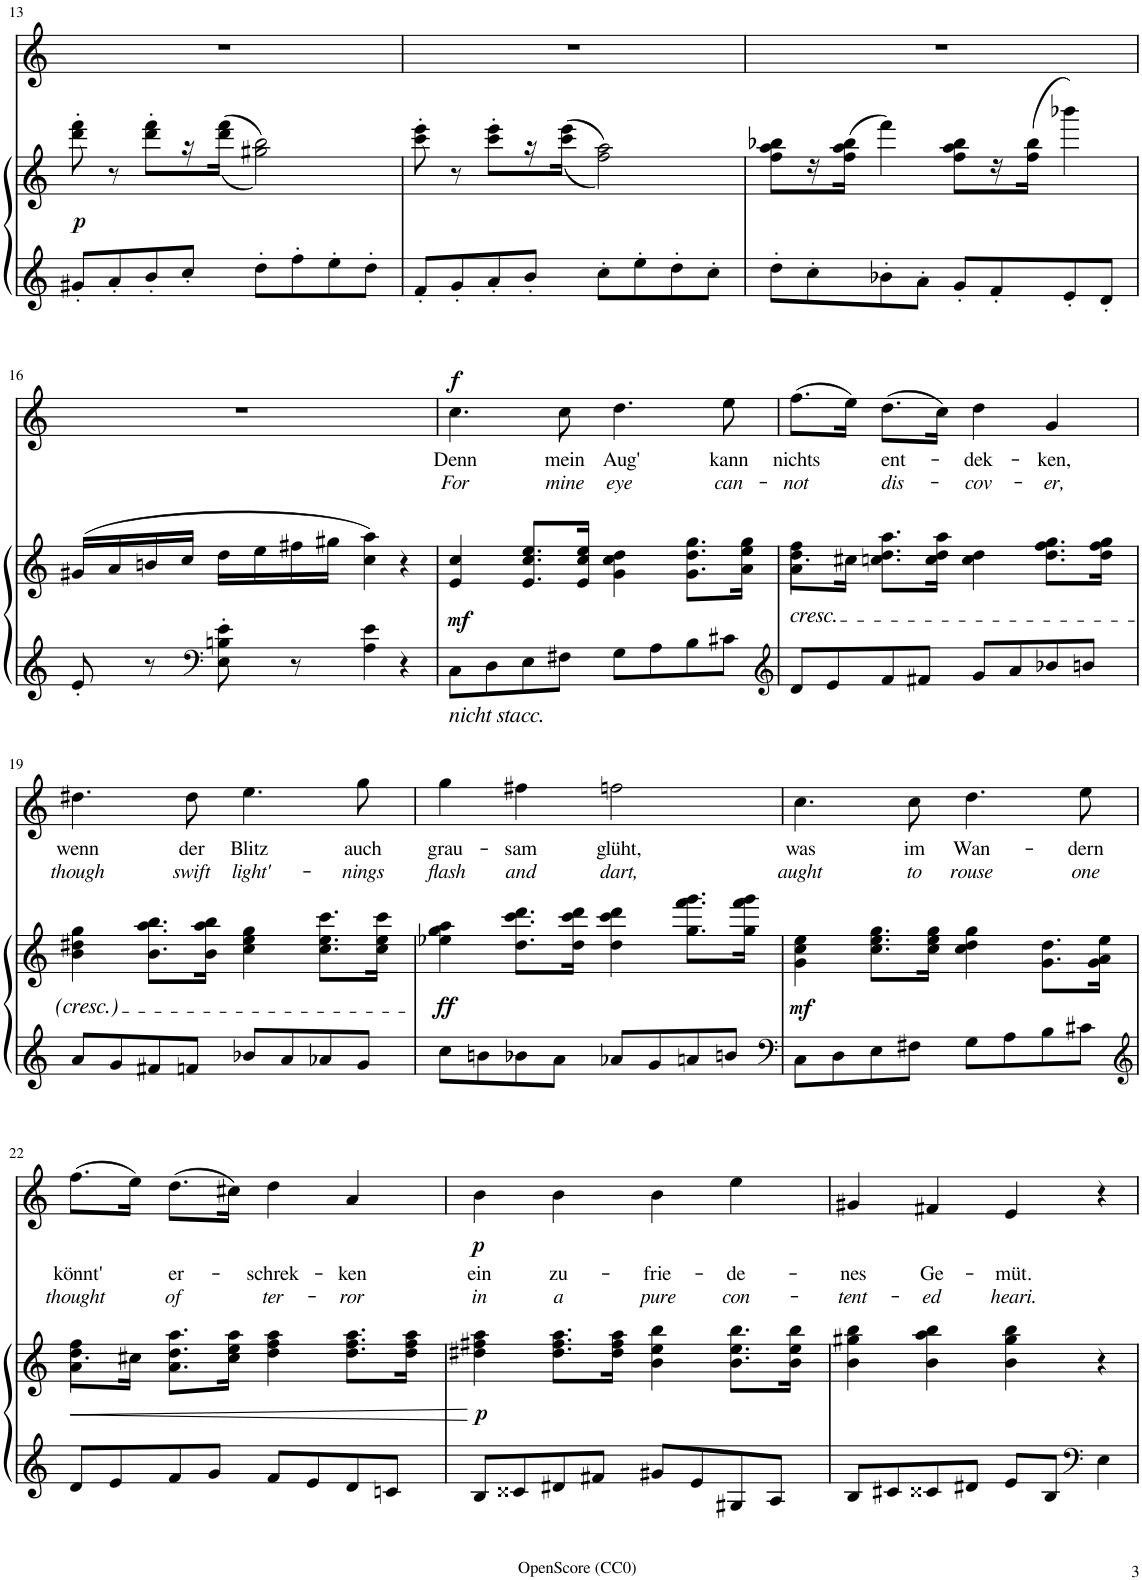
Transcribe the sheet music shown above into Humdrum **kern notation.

**kern	**kern	**dynam	**kern	**text	**text	**dynam
*part2	*part2	*part2	*part1	*part1	*part1	*part1
*staff3	*staff2	*staff2/3	*staff1	*staff1	*staff1	*staff1
*I"Piano	*	*	*I"Voice	*	*	*
*I'Pno	*	*	*	*	*	*
!!LO:PB:g=z
*clefG2	*clefG2	*	*clefG2	*	*	*
*k[]	*k[]	*	*k[]	*	*	*
*M4/4	*M4/4	*	*M4/4	*	*	*
=13	=13	=13	=13	=13	=13	=13
!	!	!LO:DY:b	!	!	!	!
8g#X'/L	8ddd\' 8fff\'	p	1r	.	.	.
8a'/	8r	.	.	.	.	.
8b'/	8ddd\' 8fff\'L	.	.	.	.	.
8cc'/J	16r	.	.	.	.	.
.	(<(16ddd\ 16fff\JJ	.	.	.	.	.
8dd'\L	2gg#X\ 2bb\))	.	.	.	.	.
8ff'\	.	.	.	.	.	.
8ee'\	.	.	.	.	.	.
8dd'\J	.	.	.	.	.	.
=14	=14	=14	=14	=14	=14	=14
8f'/L	8ccc\' 8eee\'	.	1r	.	.	.
8g'/	8r	.	.	.	.	.
8a'/	8ccc\' 8eee\'L	.	.	.	.	.
8b'/J	16r	.	.	.	.	.
.	(<(16ccc\ 16eee\JJ	.	.	.	.	.
8cc'\L	2ff\ 2aa\))	.	.	.	.	.
8ee'\	.	.	.	.	.	.
8dd'\	.	.	.	.	.	.
8cc'\J	.	.	.	.	.	.
=15	=15	=15	=15	=15	=15	=15
8dd'\L	8ff\ 8aa\ 8bb-X\L	.	1r	.	.	.
8cc'\	16r	.	.	.	.	.
.	(16ff\ 16aa\ 16bb-\JJ	.	.	.	.	.
8b-X'\	4fff\)	.	.	.	.	.
8a'\J	.	.	.	.	.	.
8g'/L	8ff\ 8aa\ 8bb-\L	.	.	.	.	.
8f'/	16r	.	.	.	.	.
.	(16ff\ 16bb-\JJ	.	.	.	.	.
8e'/	4bbb-X\)	.	.	.	.	.
8d'/J	.	.	.	.	.	.
!!LO:LB:g=z
=16	=16	=16	=16	=16	=16	=16
8e'/	(16g#X/LL	.	1r	.	.	.
.	16a/	.	.	.	.	.
8r	16bn/	.	.	.	.	.
.	16cc/JJ	.	.	.	.	.
*clefF4	*	*	*	*	*	*
8E\' 8Bn\' 8e\'	16dd\LL	.	.	.	.	.
.	16ee\	.	.	.	.	.
8r	16ff#X\	.	.	.	.	.
.	16gg#X\JJ	.	.	.	.	.
4A\ 4e\	4cc\ 4aa\)	.	.	.	.	.
4r	4r	.	.	.	.	.
=17	=17	=17	=17	=17	=17	=17
!LO:TX:b:i:t=nicht stacc.	!	!	!	!	!	!
!	!	!LO:DY:b	!	!LO:LY:b	!LO:LY:b	!LO:DY:a
8C\L	4e/ 4cc/	mf	4.cc\	Denn	For	f
8D\	.	.	.	.	.	.
8E\	8.e/ 8.cc/ 8.ee/L	.	.	.	.	.
!	!	!	!	!LO:LY:b	!LO:LY:b	!
8F#X\J	.	.	8cc\	mein	mine	.
.	16e/ 16cc/ 16ee/Jk	.	.	.	.	.
!	!	!	!	!LO:LY:b	!LO:LY:b	!
8G\L	4g\ 4cc\ 4dd\	.	4.dd\	Aug'	eye	.
8A\	.	.	.	.	.	.
8B\	8.g\ 8.dd\ 8.gg\L	.	.	.	.	.
!	!	!	!	!LO:LY:b	!LO:LY:b	!
8c#X\J	.	.	8ee\	kann	can-	.
.	16a\ 16ee\ 16gg\Jk	.	.	.	.	.
=18	=18	=18	=18	=18	=18	=18
*clefG2	*	*	*	*	*	*
*	*^	*	*	*	*	*
!	!LO:TX:b:i:t=cresc.	!	!	!	!	!	!
!	!	!	!	!	!LO:LY:b	!LO:LY:b	!
8d/L	4a\ 4ff\	8.dd\L	.	(8.ff\L	nichts	-not	.
8e/	.	.	.	.	.	.	.
.	.	16cc#X\Jk	.	16ee\Jk)	.	.	.
!	!	!	!	!	!LO:LY:b	!LO:LY:b	!
8f/	8.ccn\ 8.dd\ 8.aa\L	4ryy	.	(8.dd\L	ent-	dis-	.
8f#X/J	.	.	.	.	.	.	.
.	16cc\ 16dd\ 16aa\Jk	.	.	16cc\Jk)	.	.	.
!	!	!	!	!	!LO:LY:b	!LO:LY:b	!
8g/L	4cc\ 4dd\	2ryy	.	4dd\	-dek-	-cov-	.
8a/	.	.	.	.	.	.	.
!	!	!	!	!	!LO:LY:b	!LO:LY:b	!
8b-X/	8.dd\ 8.ff\ 8.gg\L	.	.	4g/	-ken,	-er,	.
8bn/J	.	.	.	.	.	.	.
.	16dd\ 16ff\ 16gg\Jk	.	.	.	.	.	.
*	*v	*v	*	*	*	*	*
!!LO:LB:g=z
=19	=19	=19	=19	=19	=19	=19
!	!	!	!	!LO:LY:b	!LO:LY:b	!
8a/L	4b\ 4dd#X\ 4gg\	.	4.dd#X\	wenn	though	.
8g/	.	.	.	.	.	.
8f#X/	8.b\ 8.aa\ 8.bb\L	.	.	.	.	.
!	!	!	!	!LO:LY:b	!LO:LY:b	!
8fn/J	.	.	8dd#\	der	swift	.
.	16b\ 16aa\ 16bb\Jk	.	.	.	.	.
!	!	!	!	!LO:LY:b	!LO:LY:b	!
8b-X/L	4cc\ 4ee\ 4gg\	.	4.ee\	Blitz	light'-	.
8a/	.	.	.	.	.	.
8a-X/	8.cc\ 8.ee\ 8.ccc\L	.	.	.	.	.
!	!	!	!	!LO:LY:b	!LO:LY:b	!
8g/J	.	.	8gg\	auch	-nings	.
.	16cc\ 16ee\ 16ccc\Jk	.	.	.	.	.
=20	=20	=20	=20	=20	=20	=20
!	!	!LO:DY:b	!	!LO:LY:b	!LO:LY:b	!
8cc\L	4ee-X\ 4gg\ 4aa\	ff	4gg\	grau-	flash	.
8bn\	.	.	.	.	.	.
!	!	!	!	!LO:LY:b	!LO:LY:b	!
8b-X\	8.dd\ 8.ccc\ 8.ddd\L	.	4ff#X\	-sam	and	.
8a\J	.	.	.	.	.	.
.	16dd\ 16ccc\ 16ddd\Jk	.	.	.	.	.
!	!	!	!	!LO:LY:b	!LO:LY:b	!
8a-X/L	4dd\ 4ccc\ 4ddd\	.	2ffn\	glüht,	dart,	.
8g/	.	.	.	.	.	.
8an/	8.gg\ 8.fff\ 8.ggg\L	.	.	.	.	.
8bn/J	.	.	.	.	.	.
.	16gg\ 16fff\ 16ggg\Jk	.	.	.	.	.
=21	=21	=21	=21	=21	=21	=21
*clefF4	*	*	*	*	*	*
!	!	!LO:DY:b	!	!LO:LY:b	!LO:LY:b	!
8C\L	4g\ 4cc\ 4ee\	mf	4.cc\	was	aught	.
8D\	.	.	.	.	.	.
8E\	8.cc\ 8.ee\ 8.gg\L	.	.	.	.	.
!	!	!	!	!LO:LY:b	!LO:LY:b	!
8F#X\J	.	.	8cc\	im	to	.
.	16cc\ 16ee\ 16gg\Jk	.	.	.	.	.
!	!	!	!	!LO:LY:b	!LO:LY:b	!
8G\L	4cc\ 4dd\ 4gg\	.	4.dd\	Wan-	rouse	.
8A\	.	.	.	.	.	.
8B\	8.g\ 8.dd\L	.	.	.	.	.
!	!	!	!	!LO:LY:b	!LO:LY:b	!
8c#X\J	.	.	8ee\	-dern	one	.
.	16g\ 16a\ 16ee\Jk	.	.	.	.	.
!!LO:LB:g=z
=22	=22	=22	=22	=22	=22	=22
*clefG2	*	*	*	*	*	*
!	!	!LO:HP:b	!	!LO:LY:b	!LO:LY:b	!
*	*^	*	*	*	*	*
8d/L	4a\ 4ff\	8.dd\L	<	(8.ff\L	könnt'	thought	.
8e/	.	.	.	.	.	.	.
.	.	16cc#X\Jk	.	16ee\Jk)	.	.	.
!	!	!	!	!	!LO:LY:b	!LO:LY:b	!
8f/	8.a\ 8.dd\ 8.aa\L	4ryy	.	(8.dd\L	er-	of	.
8g/J	.	.	.	.	.	.	.
.	16cc#\ 16ee\ 16aa\Jk	.	.	16cc#X\Jk)	.	.	.
!	!	!	!	!	!LO:LY:b	!LO:LY:b	!
8f/L	4dd\ 4ff\ 4aa\	2ryy	.	4dd\	-schrek-	ter-	.
8e/	.	.	.	.	.	.	.
!	!	!	!	!	!LO:LY:b	!LO:LY:b	!
8d/	8.dd\ 8.ff\ 8.aa\L	.	.	4a/	-ken	-ror	.
8cn/J	.	.	.	.	.	.	.
.	16dd\ 16ff\ 16aa\Jk	.	.	.	.	.	.
*	*v	*v	*	*	*	*	*
.	.	[	.	.	.	.
=23	=23	=23	=23	=23	=23	=23
!	!	!LO:DY:b	!	!LO:LY:b	!LO:LY:b	!LO:DY:b
8B/L	4dd#X\ 4ff#X\ 4aa\	p	4b\	ein	in	p
8c##X/	.	.	.	.	.	.
!	!	!	!	!LO:LY:b	!LO:LY:b	!
8d#X/	8.dd#\ 8.ff#\ 8.aa\L	.	4b\	zu-	a	.
8f#X/J	.	.	.	.	.	.
.	16dd#\ 16ff#\ 16aa\Jk	.	.	.	.	.
!	!	!	!	!LO:LY:b	!LO:LY:b	!
8g#X/L	4b\ 4ee\ 4bb\	.	4b\	-frie-	pure	.
8e/	.	.	.	.	.	.
!	!	!	!	!LO:LY:b	!LO:LY:b	!
8G#X/	8.b\ 8.ee\ 8.bb\L	.	4ee\	-de-	con-	.
8A/J	.	.	.	.	.	.
.	16b\ 16ee\ 16bb\Jk	.	.	.	.	.
=24	=24	=24	=24	=24	=24	=24
!	!	!	!	!LO:LY:b	!LO:LY:b	!
8B/L	4b\ 4gg#X\ 4bb\	.	4g#X/	-nes	-tent-	.
8c#X/	.	.	.	.	.	.
!	!	!	!	!LO:LY:b	!LO:LY:b	!
8c##X/	4b\ 4aa\ 4bb\	.	4f#X/	Ge-	-ed	.
8d#X/J	.	.	.	.	.	.
!	!	!	!	!LO:LY:b	!LO:LY:b	!
8e/L	4b\ 4gg#\ 4bb\	.	4e/	-müt.	heari.	.
8B/J	.	.	.	.	.	.
*clefF4	*	*	*	*	*	*
4E\	4r	.	4r	.	.	.
=	=	=	=	=	=	=
*-	*-	*-	*-	*-	*-	*-
